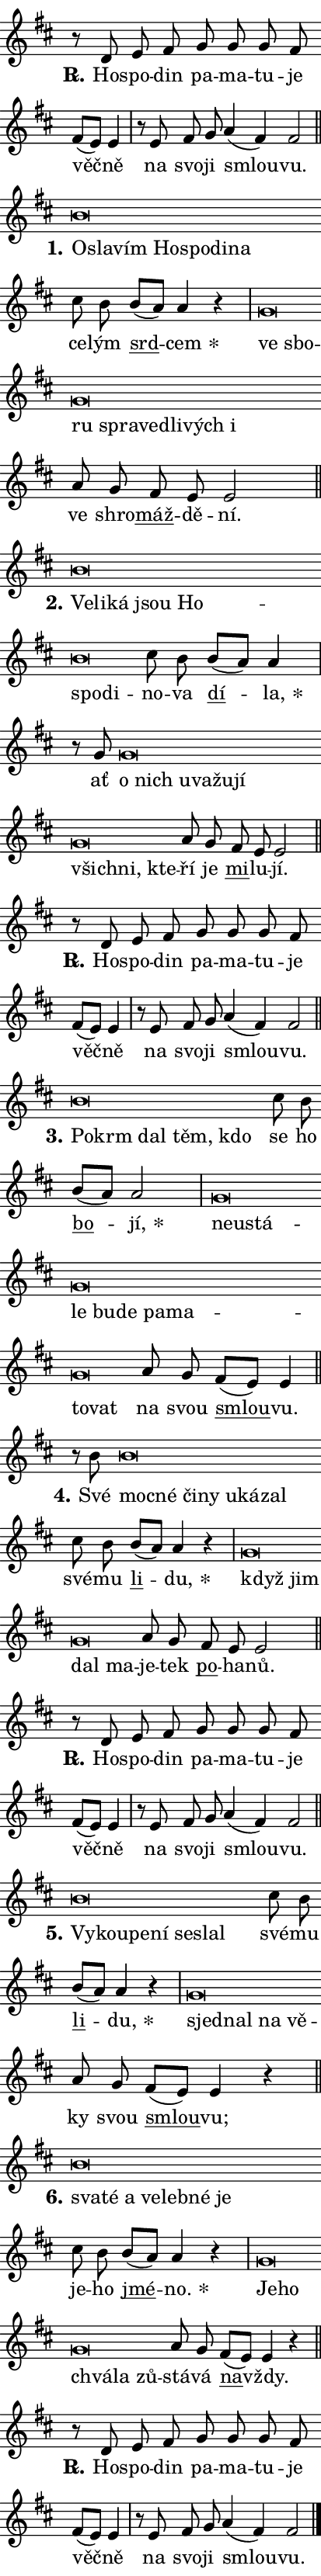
\version "2.22.1"
\header { tagline = "" }
\paper {
  indent = 0\cm
  top-margin = 0\cm
  right-margin = 0\cm
  bottom-margin = 0\cm
  left-margin = 0\cm
  paper-width = 7\cm
  page-breaking = #ly:one-page-breaking
  system-system-spacing.basic-distance = #11
  score-system-spacing.basic-distance = #11
  ragged-last = ##f
}


%% Author: Thomas Morley
%% https://lists.gnu.org/archive/html/lilypond-user/2020-05/msg00002.html
#(define (line-position grob)
"Returns position of @var[grob} in current system:
   @code{'start}, if at first time-step
   @code{'end}, if at last time-step
   @code{'middle} otherwise
"
  (let* ((col (ly:item-get-column grob))
         (ln (ly:grob-object col 'left-neighbor))
         (rn (ly:grob-object col 'right-neighbor))
         (col-to-check-left (if (ly:grob? ln) ln col))
         (col-to-check-right (if (ly:grob? rn) rn col))
         (break-dir-left
           (and
             (ly:grob-property col-to-check-left 'non-musical #f)
             (ly:item-break-dir col-to-check-left)))
         (break-dir-right
           (and
             (ly:grob-property col-to-check-right 'non-musical #f)
             (ly:item-break-dir col-to-check-right))))
        (cond ((eqv? 1 break-dir-left) 'start)
              ((eqv? -1 break-dir-right) 'end)
              (else 'middle))))

#(define (tranparent-at-line-position vctor)
  (lambda (grob)
  "Relying on @code{line-position} select the relevant enry from @var{vctor}.
Used to determine transparency,"
    (case (line-position grob)
      ((end) (not (vector-ref vctor 0)))
      ((middle) (not (vector-ref vctor 1)))
      ((start) (not (vector-ref vctor 2))))))

noteHeadBreakVisibility =
#(define-music-function (break-visibility)(vector?)
"Makes @code{NoteHead}s transparent relying on @var{break-visibility}"
#{
  \override NoteHead.transparent =
    #(tranparent-at-line-position break-visibility)
#})

#(define delete-ledgers-for-transparent-note-heads
  (lambda (grob)
    "Reads whether a @code{NoteHead} is transparent.
If so this @code{NoteHead} is removed from @code{'note-heads} from
@var{grob}, which is supposed to be @code{LedgerLineSpanner}.
As a result ledgers are not printed for this @code{NoteHead}"
    (let* ((nhds-array (ly:grob-object grob 'note-heads))
           (nhds-list
             (if (ly:grob-array? nhds-array)
                 (ly:grob-array->list nhds-array)
                 '()))
           ;; Relies on the transparent-property being done before
           ;; Staff.LedgerLineSpanner.after-line-breaking is executed.
           ;; This is fragile ...
           (to-keep
             (remove
               (lambda (nhd)
                 (ly:grob-property nhd 'transparent #f))
               nhds-list)))
      ;; TODO find a better method to iterate over grob-arrays, similiar
      ;; to filter/remove etc for lists
      ;; For now rebuilt from scratch
      (set! (ly:grob-object grob 'note-heads)  '())
      (for-each
        (lambda (nhd)
          (ly:pointer-group-interface::add-grob grob 'note-heads nhd))
        to-keep))))

hideNotes = {
  \noteHeadBreakVisibility #begin-of-line-visible
}
unHideNotes = {
  \noteHeadBreakVisibility #all-visible
}

% work-around for resetting accidentals
% https://lilypond.org/doc/v2.23/Documentation/notation/displaying-rhythms#unmetered-music
cadenzaMeasure = {
  \cadenzaOff
  \partial 1024 s1024
  \cadenzaOn
}

#(define-markup-command (accent layout props text) (markup?)
  "Underline accented syllable"
  (interpret-markup layout props
    #{\markup \override #'(offset . 4.3) \underline { #text }#}))

responsum = \markup \concat {
  "R" \hspace #-1.05 \path #0.1 #'((moveto 0 0.07) (lineto 0.9 0.8)) \hspace #0.05 "."
}

\layout {
    \context {
        \Staff
        \remove "Time_signature_engraver"
        \override LedgerLineSpanner.after-line-breaking = #delete-ledgers-for-transparent-note-heads
    }
    \context {
        \Voice {
            \override NoteHead.output-attributes = #'((class . "notehead"))
            \override Hairpin.height = #0.55
        }
    }
    \context {
        \Lyrics {
            \override StanzaNumber.output-attributes = #'((class . "stanzanumber"))
            \override LyricSpace.minimum-distance = #0.9
            \override LyricText.font-name = #"TeX Gyre Schola"
            \override LyricText.font-size = 1
            \override StanzaNumber.font-name = #"TeX Gyre Schola Bold"
            \override StanzaNumber.font-size = 1
        }
    }
}

% magnetic-lyrics.ily
%
%   written by
%     Jean Abou Samra <jean@abou-samra.fr>
%     Werner Lemberg <wl@gnu.org>
%
%   adapted by
%     Jiri Hon <jiri.hon@gmail.com>
%
% Version 2022-Apr-15

% https://www.mail-archive.com/lilypond-user@gnu.org/msg149350.html

#(define (Left_hyphen_pointer_engraver context)
   "Collect syllable-hyphen-syllable occurrences in lyrics and store
them in properties.  This engraver only looks to the left.  For
example, if the lyrics input is @code{foo -- bar}, it does the
following.

@itemize @bullet
@item
Set the @code{text} property of the @code{LyricHyphen} grob between
@q{foo} and @q{bar} to @code{foo}.

@item
Set the @code{left-hyphen} property of the @code{LyricText} grob with
text @q{foo} to the @code{LyricHyphen} grob between @q{foo} and
@q{bar}.
@end itemize

Use this auxiliary engraver in combination with the
@code{lyric-@/text::@/apply-@/magnetic-@/offset!} hook."
   (let ((hyphen #f)
         (text #f))
     (make-engraver
      (acknowledgers
       ((lyric-syllable-interface engraver grob source-engraver)
        (set! text grob)))
      (end-acknowledgers
       ((lyric-hyphen-interface engraver grob source-engraver)
        ;(when (not (grob::has-interface grob 'lyric-space-interface))
          (set! hyphen grob)));)
      ((stop-translation-timestep engraver)
       (when (and text hyphen)
         (ly:grob-set-object! text 'left-hyphen hyphen))
       (set! text #f)
       (set! hyphen #f)))))

#(define (lyric-text::apply-magnetic-offset! grob)
   "If the space between two syllables is less than the value in
property @code{LyricText@/.details@/.squash-threshold}, move the right
syllable to the left so that it gets concatenated with the left
syllable.

Use this function as a hook for
@code{LyricText@/.after-@/line-@/breaking} if the
@code{Left_@/hyphen_@/pointer_@/engraver} is active."
   (let ((hyphen (ly:grob-object grob 'left-hyphen #f)))
     (when hyphen
       (let ((left-text (ly:spanner-bound hyphen LEFT)))
         (when (grob::has-interface left-text 'lyric-syllable-interface)
           (let* ((common (ly:grob-common-refpoint grob left-text X))
                  (this-x-ext (ly:grob-extent grob common X))
                  (left-x-ext
                   (begin
                     ;; Trigger magnetism for left-text.
                     (ly:grob-property left-text 'after-line-breaking)
                     (ly:grob-extent left-text common X)))
                  ;; `delta` is the gap width between two syllables.
                  (delta (- (interval-start this-x-ext)
                            (interval-end left-x-ext)))
                  (details (ly:grob-property grob 'details))
                  (threshold (assoc-get 'squash-threshold details 0.2)))
             (when (< delta threshold)
               (let* (;; We have to manipulate the input text so that
                      ;; ligatures crossing syllable boundaries are not
                      ;; disabled.  For languages based on the Latin
                      ;; script this is essentially a beautification.
                      ;; However, for non-Western scripts it can be a
                      ;; necessity.
                      (lt (ly:grob-property left-text 'text))
                      (rt (ly:grob-property grob 'text))
                      (is-space (grob::has-interface hyphen 'lyric-space-interface))
                      (space (if is-space " " ""))
                      (space-markup (grob-interpret-markup grob " "))
                      (space-size (interval-length (ly:stencil-extent space-markup X)))
                      (extra-delta (if is-space space-size 0))
                      ;; Append new syllable.
                      (ltrt-space (if (and (string? lt) (string? rt))
                                (string-append lt space rt)
                                (make-concat-markup (list lt space rt))))
                      ;; Right-align `ltrt` to the right side.
                      (ltrt-space-markup (grob-interpret-markup
                               grob
                               (make-translate-markup
                                (cons (interval-length this-x-ext) 0)
                                (make-right-align-markup ltrt-space)))))
                 (begin
                   ;; Don't print `left-text`.
                   (ly:grob-set-property! left-text 'stencil #f)
                   ;; Set text and stencil (which holds all collected
                   ;; syllables so far) and shift it to the left.
                   (ly:grob-set-property! grob 'text ltrt-space)
                   (ly:grob-set-property! grob 'stencil ltrt-space-markup)
                   (ly:grob-translate-axis! grob (- (- delta extra-delta)) X))))))))))


#(define (lyric-hyphen::displace-bounds-first grob)
   ;; Make very sure this callback isn't triggered too early.
   (let ((left (ly:spanner-bound grob LEFT))
         (right (ly:spanner-bound grob RIGHT)))
     (ly:grob-property left 'after-line-breaking)
     (ly:grob-property right 'after-line-breaking)
     (ly:lyric-hyphen::print grob)))

squashThreshold = #0.4

\layout {
  \context {
    \Lyrics
    \consists #Left_hyphen_pointer_engraver
    \override LyricText.after-line-breaking =
      #lyric-text::apply-magnetic-offset!
    \override LyricHyphen.stencil = #lyric-hyphen::displace-bounds-first
    \override LyricText.details.squash-threshold = \squashThreshold
    \override LyricHyphen.minimum-distance = 0
    \override LyricHyphen.minimum-length = \squashThreshold
  }
}

squash = \override LyricText.details.squash-threshold = 9999
unSquash = \override LyricText.details.squash-threshold = \squashThreshold

left = \override LyricText.self-alignment-X = #LEFT
unLeft = \revert LyricText.self-alignment-X

starOffset = #(lambda (grob) 
                (let ((x_offset (ly:self-alignment-interface::aligned-on-x-parent grob)))
                  (if (= x_offset 0) 0 (+ x_offset 1.2))))

star = #(define-music-function (syllable)(string?)
"Append star separator at the end of a syllable"
#{
  \once \override LyricText.X-offset = #starOffset
  \lyricmode { \markup {
    #syllable
    \override #'((font-name . "TeX Gyre Schola Bold")) \hspace #0.2 \lower #0.65 \larger "*"
  } }
#})

starAccent = #(define-music-function (syllable)(string?)
"Append star separator at the end of a syllable and make accent"
#{
  \once \override LyricText.X-offset = #starOffset
  \lyricmode { \markup {
    \accent #syllable
    \override #'((font-name . "TeX Gyre Schola Bold")) \hspace #0.2 \lower #0.65 \larger "*"
  } }
#})

breath = #(define-music-function (syllable)(string?)
"Append breathing indicator at the end of a syllable"
#{
  \lyricmode { \markup { #syllable "+" } }
#})

optionalBreath = #(define-music-function (syllable)(string?)
"Append optional breathing indicator at the end of a syllable"
#{
  \lyricmode { \markup { #syllable "(+)" } }
#})


\score {
    <<
        \new Voice = "melody" { \cadenzaOn \key d \major \relative { r8 d' e fis g g g fis \bar "" fis[( e)] e4 \cadenzaMeasure \bar "|" r8 e fis g \bar "" a4( fis) fis2 \cadenzaMeasure \bar "||" \break }
\relative { b'\breve*1/16 \hideNotes \breve*1/16 \bar "" \breve*1/16 \bar "" \breve*1/16 \bar "" \breve*1/16 \bar "" \breve*1/16 \breve*1/16 \bar "" \unHideNotes cis8 b \bar "" b[( a)] a4 r \cadenzaMeasure \bar "|" g\breve*1/16 \hideNotes \breve*1/16 \bar "" \breve*1/16 \bar "" \breve*1/16 \bar "" \breve*1/16 \bar "" \breve*1/16 \bar "" \breve*1/16 \breve*1/16 \bar "" \unHideNotes a8 g \bar "" fis e e2 \cadenzaMeasure \bar "||" \break }
\relative { b'\breve*1/16 \hideNotes \breve*1/16 \bar "" \breve*1/16 \bar "" \breve*1/16 \bar "" \breve*1/16 \bar "" \breve*1/16 \breve*1/16 \bar "" \unHideNotes cis8 b \bar "" b[( a)] a4 \cadenzaMeasure \bar "|" r8 g g\breve*1/16 \hideNotes \breve*1/16 \bar "" \breve*1/16 \bar "" \breve*1/16 \bar "" \breve*1/16 \bar "" \breve*1/16 \bar "" \breve*1/16 \bar "" \breve*1/16 \breve*1/16 \bar "" \unHideNotes a8 g \bar "" fis e e2 \cadenzaMeasure \bar "||" \break }
\relative { r8 d' e fis g g g fis \bar "" fis[( e)] e4 \cadenzaMeasure \bar "|" r8 e fis g \bar "" a4( fis) fis2 \cadenzaMeasure \bar "||" \break }
\relative { b'\breve*1/16 \hideNotes \breve*1/16 \bar "" \breve*1/16 \bar "" \breve*1/16 \breve*1/16 \bar "" \unHideNotes cis8 b \bar "" b[( a)] a2 \cadenzaMeasure \bar "|" g\breve*1/16 \hideNotes \breve*1/16 \bar "" \breve*1/16 \bar "" \breve*1/16 \bar "" \breve*1/16 \bar "" \breve*1/16 \bar "" \breve*1/16 \bar "" \breve*1/16 \bar "" \breve*1/16 \breve*1/16 \bar "" \unHideNotes a8 g \bar "" fis[( e)] e4 \cadenzaMeasure \bar "||" \break }
\relative { r8 b' b\breve*1/16 \hideNotes \breve*1/16 \bar "" \breve*1/16 \bar "" \breve*1/16 \bar "" \breve*1/16 \bar "" \breve*1/16 \breve*1/16 \bar "" \unHideNotes cis8 b \bar "" b[( a)] a4 r \cadenzaMeasure \bar "|" g\breve*1/16 \hideNotes \breve*1/16 \bar "" \breve*1/16 \breve*1/16 \bar "" \unHideNotes a8 g \bar "" fis e e2 \cadenzaMeasure \bar "||" \break }
\relative { r8 d' e fis g g g fis \bar "" fis[( e)] e4 \cadenzaMeasure \bar "|" r8 e fis g \bar "" a4( fis) fis2 \cadenzaMeasure \bar "||" \break }
\relative { b'\breve*1/16 \hideNotes \breve*1/16 \bar "" \breve*1/16 \bar "" \breve*1/16 \bar "" \breve*1/16 \breve*1/16 \bar "" \unHideNotes cis8 b \bar "" b[( a)] a4 r \cadenzaMeasure \bar "|" g\breve*1/16 \hideNotes \breve*1/16 \bar "" \breve*1/16 \breve*1/16 \bar "" \unHideNotes a8 g \bar "" fis[( e)] e4 r \cadenzaMeasure \bar "||" \break }
\relative { b'\breve*1/16 \hideNotes \breve*1/16 \bar "" \breve*1/16 \bar "" \breve*1/16 \bar "" \breve*1/16 \bar "" \breve*1/16 \breve*1/16 \bar "" \unHideNotes cis8 b \bar "" b[( a)] a4 r \cadenzaMeasure \bar "|" g\breve*1/16 \hideNotes \breve*1/16 \bar "" \breve*1/16 \bar "" \breve*1/16 \breve*1/16 \bar "" \unHideNotes a8 g \bar "" fis[( e)] e4 r \cadenzaMeasure \bar "||" \break }
\relative { r8 d' e fis g g g fis \bar "" fis[( e)] e4 \cadenzaMeasure \bar "|" r8 e fis g \bar "" a4( fis) fis2 \cadenzaMeasure \bar "||" \break } \bar "|." }
        \new Lyrics \lyricsto "melody" { \lyricmode { \set stanza = \responsum
Ho -- spo -- din pa -- ma -- tu -- je věč -- ně na svo -- ji smlou -- vu.
\set stanza = "1."
\left O -- \squash sla -- vím Ho -- spo -- di -- na \unLeft \unSquash ce -- lým \markup \accent srd -- \star cem \left ve \squash sbo -- ru spra -- ve -- dli -- vých i \unLeft \unSquash ve shro -- \markup \accent máž -- dě -- ní.
\set stanza = "2."
\left Ve -- \squash li -- ká jsou Ho -- spo -- di -- \unLeft \unSquash no -- va \markup \accent dí -- \star la, ať \left o \squash nich u -- va -- žu -- jí všich -- ni, kte -- \unLeft \unSquash ří je \markup \accent mi -- lu -- jí.
\set stanza = \responsum
Ho -- spo -- din pa -- ma -- tu -- je věč -- ně na svo -- ji smlou -- vu.
\set stanza = "3."
\left Po -- \squash krm dal těm, kdo \unLeft \unSquash se ho \markup \accent bo -- \star jí, \left ne -- \squash u -- stá -- le bu -- de pa -- ma -- to -- vat \unLeft \unSquash na svou \markup \accent smlou -- vu.
\set stanza = "4."
Své \left moc -- \squash né či -- ny u -- ká -- zal \unLeft \unSquash své -- mu \markup \accent li -- \star du, \left když \squash jim dal ma -- \unLeft \unSquash je -- tek \markup \accent po -- ha -- nů.
\set stanza = \responsum
Ho -- spo -- din pa -- ma -- tu -- je věč -- ně na svo -- ji smlou -- vu.
\set stanza = "5."
\left Vy -- \squash kou -- pe -- ní se -- slal \unLeft \unSquash své -- mu \markup \accent li -- \star du, \left sjed -- \squash nal na vě -- \unLeft \unSquash ky svou \markup \accent smlou -- vu;
\set stanza = "6."
\left sva -- \squash té a ve -- leb -- né je \unLeft \unSquash je -- ho \markup \accent jmé -- \star no. \left Je -- \squash ho chvá -- la zů -- \unLeft \unSquash stá -- vá \markup \accent na -- vždy.
\set stanza = \responsum
Ho -- spo -- din pa -- ma -- tu -- je věč -- ně na svo -- ji smlou -- vu. } }
    >>
    \layout {}
}
